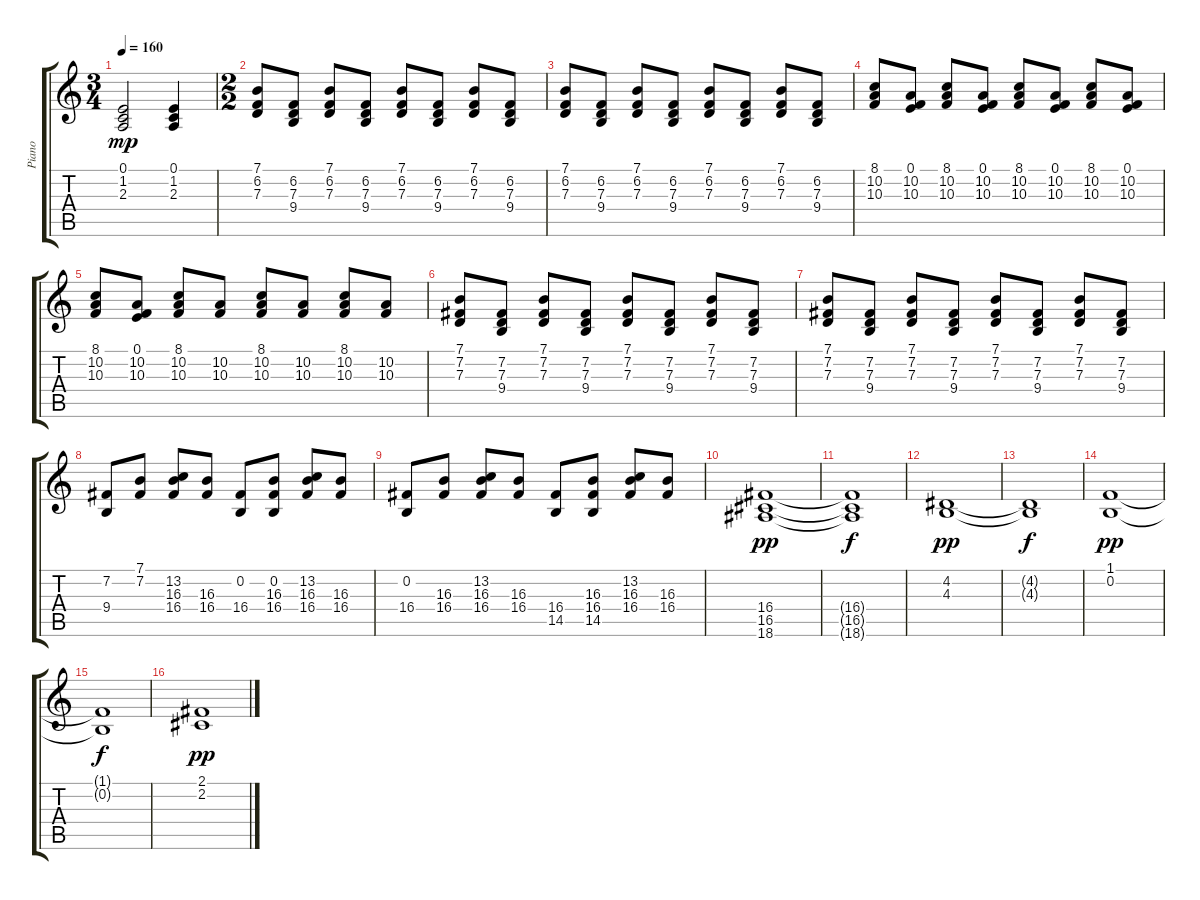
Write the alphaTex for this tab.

\track ("Piano" "Piano") {instrument electricgrandpiano}
\staff {score tabs}
\tuning (E4 B3 G3 D3 A2 E2) {hide}
\ts (3 4)
\tempo 160
\clef g2
\ks c
(0.1 1.2 2.3).2{dy mp} (0.1 1.2 2.3).4 |
\ts (2 2)
(7.1 6.2 7.3).8 (6.2 7.3 9.4).8 (7.1 6.2 7.3).8 (6.2 7.3 9.4).8 (7.1 6.2 7.3).8 (6.2 7.3 9.4).8 (7.1 6.2 7.3).8 (6.2 7.3 9.4).8 |
(7.1 6.2 7.3).8 (6.2 7.3 9.4).8 (7.1 6.2 7.3).8 (6.2 7.3 9.4).8 (7.1 6.2 7.3).8 (6.2 7.3 9.4).8 (7.1 6.2 7.3).8 (6.2 7.3 9.4).8 |
(8.1 10.2 10.3).8 (0.1 10.2 10.3).8 (8.1 10.2 10.3).8 (0.1 10.2 10.3).8 (8.1 10.2 10.3).8 (0.1 10.2 10.3).8 (8.1 10.2 10.3).8 (0.1 10.2 10.3).8 |
(8.1 10.2 10.3).8 (0.1 10.2 10.3).8 (8.1 10.2 10.3).8 (10.2 10.3).8 (8.1 10.2 10.3).8 (10.2 10.3).8 (8.1 10.2 10.3).8 (10.2 10.3).8 |
(7.1 7.2 7.3).8 (7.2 7.3 9.4).8 (7.1 7.2 7.3).8 (7.2 7.3 9.4).8 (7.1 7.2 7.3).8 (7.2 7.3 9.4).8 (7.1 7.2 7.3).8 (7.2 7.3 9.4).8 |
(7.1 7.2 7.3).8 (7.2 7.3 9.4).8 (7.1 7.2 7.3).8 (7.2 7.3 9.4).8 (7.1 7.2 7.3).8 (7.2 7.3 9.4).8 (7.1 7.2 7.3).8 (7.2 7.3 9.4).8 |
(7.2 9.4).8 (7.1 7.2).8 (13.2 16.3 16.4).8 (16.3 16.4).8 (0.2 16.4).8 (0.2 16.3 16.4).8 (13.2 16.3 16.4).8 (16.3 16.4).8 |
(0.2 16.4).8 (16.3 16.4).8 (13.2 16.3 16.4).8 (16.3 16.4).8 (16.4 14.5).8 (16.3 16.4 14.5).8 (13.2 16.3 16.4).8 (16.3 16.4).8 |
(16.4 16.5 18.6).1{dy pp instrument electricgrandpiano} |
(16.4{t} 16.5{t} 18.6{t}).1{dy f} |
(4.2 4.3).1{dy pp} |
(4.2{t} 4.3{t}).1{dy f} |
(1.1 0.2).1{dy pp} |
(1.1{t} 0.2{t}).1{dy f} |
(2.1 2.2).1{dy pp}
